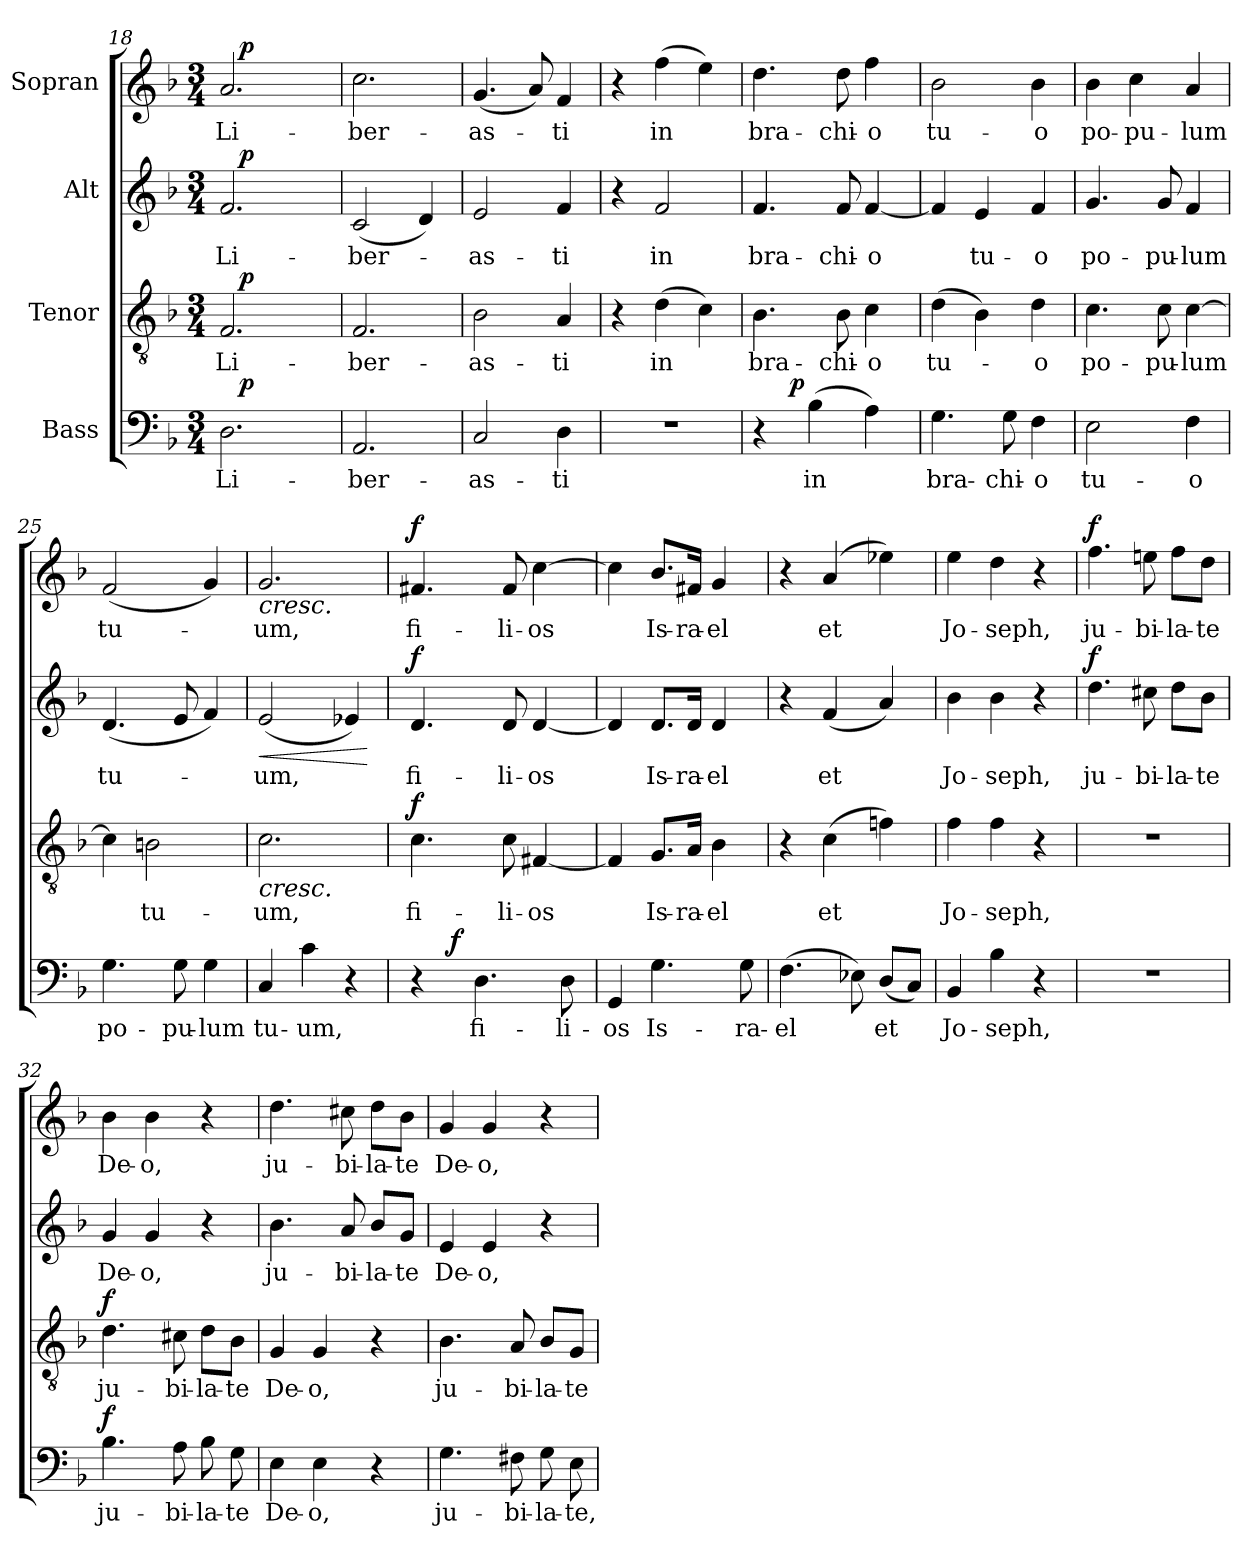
**kern	**text	**dynam	**kern	**text	**dynam	**kern	**text	**dynam	**kern	**text	**dynam
*part4	*part4	*part4	*part3	*part3	*part3	*part2	*part2	*part2	*part1	*part1	*part1
*staff4	*staff4	*staff4	*staff3	*staff3	*staff3	*staff2	*staff2	*staff2	*staff1	*staff1	*staff1
*I"Bass	*	*	*I"Tenor	*	*	*I"Alt	*	*	*I"Sopran	*	*
!!LO:LB:g=z
*clefF4	*	*	*clefGv2	*	*	*clefG2	*	*	*clefG2	*	*
*k[b-]	*	*	*k[b-]	*	*	*k[b-]	*	*	*k[b-]	*	*
*F:	*	*	*F:	*	*	*F:	*	*	*F:	*	*
*M3/4	*	*	*M3/4	*	*	*M3/4	*	*	*M3/4	*	*
=18	=18	=18	=18	=18	=18	=18	=18	=18	=18	=18	=18
!	!LO:LY:b	!	!	!LO:LY:b	!	!	!LO:LY:b	!	!	!LO:LY:b	!
*^	*	*	*^	*	*	*^	*	*	*^	*	*
2.D\	16ryy	Li-	.	2.F/	16ryy	Li-	.	2.f/	16ryy	Li-	.	2.a/	16ryy	Li-	.
!	!	!	!LO:DY:a	!	!	!	!LO:DY:a	!	!	!	!LO:DY:a	!	!	!	!LO:DY:a
.	2ryy	.	p	.	2ryy	.	p	.	2ryy	.	p	.	2ryy	.	p
.	8.ryy	.	.	.	8.ryy	.	.	.	8.ryy	.	.	.	8.ryy	.	.
=19	=19	=19	=19	=19	=19	=19	=19	=19	=19	=19	=19	=19	=19	=19	=19
!	!	!LO:LY:b	!	!	!	!LO:LY:b	!	!	!	!LO:LY:b	!	!	!	!LO:LY:b	!
*v	*v	*	*	*	*	*	*	*v	*v	*	*	*v	*v	*	*
*	*	*	*v	*v	*	*	*	*	*	*	*	*
2.AA/	-ber-	.	2.F/	-ber-	.	(<2c/	-ber-	.	2.cc\	-ber-	.
.	.	.	.	.	.	4d/)	.	.	.	.	.
=20	=20	=20	=20	=20	=20	=20	=20	=20	=20	=20	=20
!	!LO:LY:b	!	!	!LO:LY:b	!	!	!LO:LY:b	!	!	!LO:LY:b	!
2C/	-as-	.	2B-\	-as-	.	2e/	-as-	.	(<4.g/	-as-	.
.	.	.	.	.	.	.	.	.	8a/)	.	.
!	!LO:LY:b	!	!	!LO:LY:b	!	!	!LO:LY:b	!	!	!LO:LY:b	!
4D\	-ti	.	4A/	-ti	.	4f/	-ti	.	4f/	-ti	.
=21	=21	=21	=21	=21	=21	=21	=21	=21	=21	=21	=21
!LO:N:vis=1	!	!	!	!	!	!	!	!	!	!	!
2.r	.	.	4r	.	.	4r	.	.	4r	.	.
!	!	!	!	!LO:LY:b	!	!	!LO:LY:b	!	!	!LO:LY:b	!
.	.	.	(>4d\	in	.	2f/	in	.	(>4ff\	in	.
.	.	.	4c\)	.	.	.	.	.	4ee\)	.	.
=22	=22	=22	=22	=22	=22	=22	=22	=22	=22	=22	=22
!	!	!	!	!LO:LY:b	!	!	!LO:LY:b	!	!	!LO:LY:b	!
*^	*	*	*	*	*	*	*	*	*	*	*
4r	8.ryy	.	.	4.B-\	bra-	.	4.f/	bra-	.	4.dd\	bra-	.
!	!	!	!LO:DY:a	!	!	!	!	!	!	!	!	!
.	2ryy	.	p	.	.	.	.	.	.	.	.	.
!	!	!LO:LY:b	!	!	!	!	!	!	!	!	!	!
(>4B-\	.	in	.	.	.	.	.	.	.	.	.	.
!	!	!	!	!	!LO:LY:b	!	!	!LO:LY:b	!	!	!LO:LY:b	!
.	.	.	.	8B-\	-chi-	.	8f/	-chi-	.	8dd\	-chi-	.
!	!	!	!	!	!LO:LY:b	!	!	!LO:LY:b	!	!	!LO:LY:b	!
4A\)	.	.	.	4c\	-o	.	[<4f/	-o	.	4ff\	-o	.
.	16ryy	.	.	.	.	.	.	.	.	.	.	.
=23	=23	=23	=23	=23	=23	=23	=23	=23	=23	=23	=23	=23
!	!	!LO:LY:b	!	!	!LO:LY:b	!	!	!	!	!	!LO:LY:b	!
*v	*v	*	*	*	*	*	*	*	*	*	*	*
4.G\	bra-	.	(>4d\	tu-	.	4f/]	.	.	2b-\	tu-	.
!	!	!	!	!	!	!	!LO:LY:b	!	!	!	!
.	.	.	4B-\)	.	.	4e/	tu-	.	.	.	.
!	!LO:LY:b	!	!	!	!	!	!	!	!	!	!
8G\	-chi-	.	.	.	.	.	.	.	.	.	.
!	!LO:LY:b	!	!	!LO:LY:b	!	!	!LO:LY:b	!	!	!LO:LY:b	!
4F\	-o	.	4d\	-o	.	4f/	-o	.	4b-\	-o	.
=24	=24	=24	=24	=24	=24	=24	=24	=24	=24	=24	=24
!	!LO:LY:b	!	!	!LO:LY:b	!	!	!LO:LY:b	!	!	!LO:LY:b	!
2E\	tu-	.	4.c\	po-	.	4.g/	po-	.	4b-\	po-	.
!	!	!	!	!	!	!	!	!	!	!LO:LY:b	!
.	.	.	.	.	.	.	.	.	4cc\	-pu-	.
!	!	!	!	!LO:LY:b	!	!	!LO:LY:b	!	!	!	!
.	.	.	8c\	-pu-	.	8g/	-pu-	.	.	.	.
!	!LO:LY:b	!	!	!LO:LY:b	!	!	!LO:LY:b	!	!	!LO:LY:b	!
4F\	-o	.	[>4c\	-lum	.	4f/	-lum	.	4a/	-lum	.
=25	=25	=25	=25	=25	=25	=25	=25	=25	=25	=25	=25
!	!LO:LY:b	!	!	!	!	!	!LO:LY:b	!	!	!LO:LY:b	!
4.G\	po-	.	4c\]	.	.	(<4.d/	tu-	.	(<2f/	tu-	.
!	!	!	!	!LO:LY:b	!	!	!	!	!	!	!
.	.	.	2Bn\	tu-	.	.	.	.	.	.	.
!	!LO:LY:b	!	!	!	!	!	!	!	!	!	!
8G\	-pu-	.	.	.	.	8e/	.	.	.	.	.
!	!LO:LY:b	!	!	!	!	!	!	!	!	!	!
4G\	-lum	.	.	.	.	4f/)	.	.	4g/)	.	.
=26	=26	=26	=26	=26	=26	=26	=26	=26	=26	=26	=26
!	!LO:LY:b	!	!	!LO:LY:b	!LO:HP:b	!	!LO:LY:b	!LO:HP:b	!	!LO:LY:b	!LO:HP:b
4C/	tu-	.	2.c\	-um,	<	(<2e/	-um,	<	2.g/	-um,	<
!	!LO:LY:b	!	!	!	!	!	!	!	!	!	!
4c\	-um,	.	.	.	.	.	.	.	.	.	.
4r	.	.	.	.	.	4e-X/)	.	.	.	.	.
.	.	.	.	.	.	.	.	[	.	.	.
!!LO:PB:g=z
=27	=27	=27	=27	=27	=27	=27	=27	=27	=27	=27	=27
!	!	!	!	!LO:LY:b	!LO:DY:a	!	!LO:LY:b	!LO:DY:a	!	!LO:LY:b	!LO:DY:a
*^	*	*	*	*	*	*	*	*	*	*	*
4r	8ryy	.	.	4.c\	fi-	f	4.d/	fi-	f	4.f#X/	fi-	f
.	32ryy	.	.	.	.	.	.	.	.	.	.	.
!	!	!	!LO:DY:a	!	!	!	!	!	!	!	!	!
.	2ryy	.	f	.	.	.	.	.	.	.	.	.
!	!	!LO:LY:b	!	!	!	!	!	!	!	!	!	!
4.D\	.	fi-	.	.	.	.	.	.	.	.	.	.
!	!	!	!	!	!LO:LY:b	!	!	!LO:LY:b	!	!	!LO:LY:b	!
.	.	.	.	8c\	-li-	[	8d/	-li-	.	8f#/	-li-	[
!	!	!	!	!	!LO:LY:b	!	!	!LO:LY:b	!	!	!LO:LY:b	!
.	.	.	.	[<4F#X/	-os	.	[<4d/	-os	.	[>4cc\	-os	.
!	!	!LO:LY:b	!	!	!	!	!	!	!	!	!	!
8D\	.	-li-	.	.	.	.	.	.	.	.	.	.
.	16.ryy	.	.	.	.	.	.	.	.	.	.	.
=28	=28	=28	=28	=28	=28	=28	=28	=28	=28	=28	=28	=28
!	!	!LO:LY:b	!	!	!	!	!	!	!	!	!	!
*v	*v	*	*	*	*	*	*	*	*	*	*	*
4GG/	-os	.	4F#/]	.	.	4d/]	.	.	4cc\]	.	.
!	!LO:LY:b	!	!	!LO:LY:b	!	!	!LO:LY:b	!	!	!LO:LY:b	!
4.G\	Is-	.	8.G/L	Is-	.	8.d/L	Is-	.	8.b-/L	Is-	.
!	!	!	!	!LO:LY:b	!	!	!LO:LY:b	!	!	!LO:LY:b	!
.	.	.	16A/Jk	-ra-	.	16d/Jk	-ra-	.	16f#X/Jk	-ra-	.
!	!	!	!	!LO:LY:b	!	!	!LO:LY:b	!	!	!LO:LY:b	!
.	.	.	4B-\	-el	.	4d/	-el	.	4g/	-el	.
!	!LO:LY:b	!	!	!	!	!	!	!	!	!	!
8G\	-ra-	.	.	.	.	.	.	.	.	.	.
=29	=29	=29	=29	=29	=29	=29	=29	=29	=29	=29	=29
!	!LO:LY:b	!	!	!	!	!	!	!	!	!	!
(>4.F\	-el	.	4r	.	.	4r	.	.	4r	.	.
!	!	!	!	!LO:LY:b	!	!	!LO:LY:b	!	!	!LO:LY:b	!
.	.	.	(>4c\	et	.	(<4f/	et	.	(4a/	et	.
8E-X\)	.	.	.	.	.	.	.	.	.	.	.
!	!LO:LY:b	!	!	!	!	!	!	!	!	!	!
(<8D/L	et	.	4fn\)	.	.	4a/)	.	.	4ee-X\)	.	.
8C/J)	.	.	.	.	.	.	.	.	.	.	.
=30	=30	=30	=30	=30	=30	=30	=30	=30	=30	=30	=30
!	!LO:LY:b	!	!	!LO:LY:b	!	!	!LO:LY:b	!	!	!LO:LY:b	!
4BB-/	Jo-	.	4f\	Jo-	.	4b-\	Jo-	.	4ee\	Jo-	.
!	!LO:LY:b	!	!	!LO:LY:b	!	!	!LO:LY:b	!	!	!LO:LY:b	!
4B-\	-seph,	.	4f\	-seph,	.	4b-\	-seph,	.	4dd\	-seph,	.
4r	.	.	4r	.	.	4r	.	.	4r	.	.
=31	=31	=31	=31	=31	=31	=31	=31	=31	=31	=31	=31
!LO:N:vis=1	!	!	!LO:N:vis=1	!	!	!	!LO:LY:b	!LO:DY:a	!	!LO:LY:b	!LO:DY:a
2.r	.	.	2.r	.	.	4.dd\	ju-	f	4.ff\	ju-	f
!	!	!	!	!	!	!	!LO:LY:b	!	!	!LO:LY:b	!
.	.	.	.	.	.	8cc#X\	-bi-	.	8een\	-bi-	.
!	!	!	!	!	!	!	!LO:LY:b	!	!	!LO:LY:b	!
.	.	.	.	.	.	8dd\L	-la-	.	8ff\L	-la-	.
!	!	!	!	!	!	!	!LO:LY:b	!	!	!LO:LY:b	!
.	.	.	.	.	.	8b-\J	-te	.	8dd\J	-te	.
=32	=32	=32	=32	=32	=32	=32	=32	=32	=32	=32	=32
!	!LO:LY:b	!LO:DY:a	!	!LO:LY:b	!LO:DY:a	!	!LO:LY:b	!	!	!LO:LY:b	!
4.B-\	ju-	f	4.d\	ju-	f	4g/	De-	.	4b-\	De-	.
!	!	!	!	!	!	!	!LO:LY:b	!	!	!LO:LY:b	!
.	.	.	.	.	.	4g/	-o,	.	4b-\	-o,	.
!	!LO:LY:b	!	!	!LO:LY:b	!	!	!	!	!	!	!
8A\	-bi-	.	8c#X\	-bi-	.	.	.	.	.	.	.
!	!LO:LY:b	!	!	!LO:LY:b	!	!	!	!	!	!	!
8B-\	-la-	.	8d\L	-la-	.	4r	.	.	4r	.	.
!	!LO:LY:b	!	!	!LO:LY:b	!	!	!	!	!	!	!
8G\	-te	.	8B-\J	-te	.	.	.	.	.	.	.
=33	=33	=33	=33	=33	=33	=33	=33	=33	=33	=33	=33
!	!LO:LY:b	!	!	!LO:LY:b	!	!	!LO:LY:b	!	!	!LO:LY:b	!
4E\	De-	.	4G/	De-	.	4.b-\	ju-	.	4.dd\	ju-	.
!	!LO:LY:b	!	!	!LO:LY:b	!	!	!	!	!	!	!
4E\	-o,	.	4G/	-o,	.	.	.	.	.	.	.
!	!	!	!	!	!	!	!LO:LY:b	!	!	!LO:LY:b	!
.	.	.	.	.	.	8a/	-bi-	.	8cc#X\	-bi-	.
!	!	!	!	!	!	!	!LO:LY:b	!	!	!LO:LY:b	!
4r	.	.	4r	.	.	8b-/L	-la-	.	8dd\L	-la-	.
!	!	!	!	!	!	!	!LO:LY:b	!	!	!LO:LY:b	!
.	.	.	.	.	.	8g/J	-te	.	8b-\J	-te	.
!!LO:LB:g=z
=34	=34	=34	=34	=34	=34	=34	=34	=34	=34	=34	=34
!	!LO:LY:b	!	!	!LO:LY:b	!	!	!LO:LY:b	!	!	!LO:LY:b	!
4.G\	ju-	.	4.B-\	ju-	.	4e/	De-	.	4g/	De-	.
!	!	!	!	!	!	!	!LO:LY:b	!	!	!LO:LY:b	!
.	.	.	.	.	.	4e/	-o,	.	4g/	-o,	.
!	!LO:LY:b	!	!	!LO:LY:b	!	!	!	!	!	!	!
8F#X\	-bi-	.	8A/	-bi-	.	.	.	.	.	.	.
!	!LO:LY:b	!	!	!LO:LY:b	!	!	!	!	!	!	!
8G\	-la-	.	8B-/L	-la-	.	4r	.	.	4r	.	.
!	!LO:LY:b	!	!	!LO:LY:b	!	!	!	!	!	!	!
8E\	-te,	.	8G/J	-te	.	.	.	.	.	.	.
=	=	=	=	=	=	=	=	=	=	=	=
*-	*-	*-	*-	*-	*-	*-	*-	*-	*-	*-	*-
